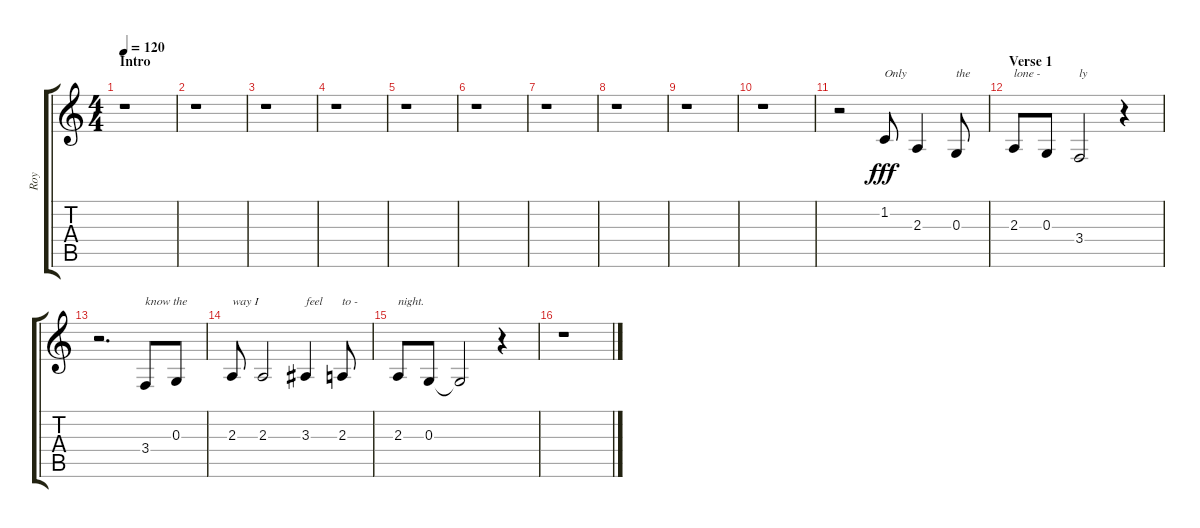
\track ("Roy" "Roy") {instrument tenorsax}
\staff {score tabs}
\tuning (E4 B3 G3 D3 A2 E2) {hide}
\ts (4 4)
\section ("" "Intro                                                                                               ")
\tempo 120
\clef g2
\ks c
r.1{dy fff instrument tenorsax} |
r.1 |
r.1 |
r.1 |
r.1 |
r.1 |
r.1 |
r.1 |
r.1 |
r.1 |
r.2 1.2.8{txt "Only"} 2.3.4 0.3.8{txt "the"} |
\section ("" "Verse 1")
2.3.8{txt "lone -"} 0.3.8 3.4.2{txt "ly"} r.4 |
r.2{d} 3.4.8{txt "know the"} 0.3.8 |
2.3.8{txt "way I"} 2.3.2 3.3.4{txt "feel"} 2.3.8{txt "to -"} |
2.3.8{txt "night."} 0.3.8 0.3{t}.2 r.4 |
r.1
